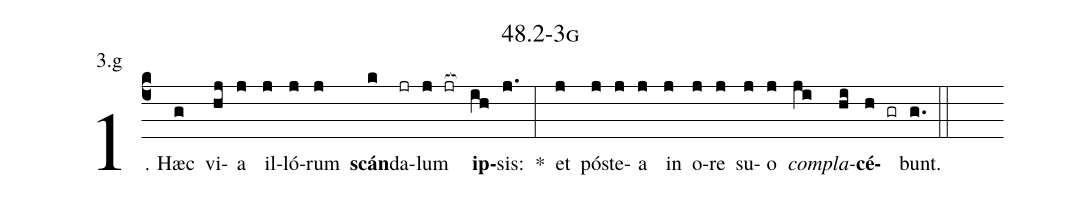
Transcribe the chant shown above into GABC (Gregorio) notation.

name: 48.2-3g;
annotation: 3.g;
%%
(c4)1. Hæc(g) vi(hj)a(j) il(j)ló(j)rum(j) <b>scán</b>(k)da(jr)lum(j jr[ocb:1{]) <b>ip</b>(ih[ocb:0}])sis:(j.) *(:) et(j) póst(j)e(j)a(j) in(j) o(j)re(j) su(j)o(j) <i>com</i>(ji)<i>pla</i>(hi)<b>cé</b>(h gr)bunt.(g.) (::)


%E(j) u(j) o(ji) u(hi) a(h) e.(g.) (::)
